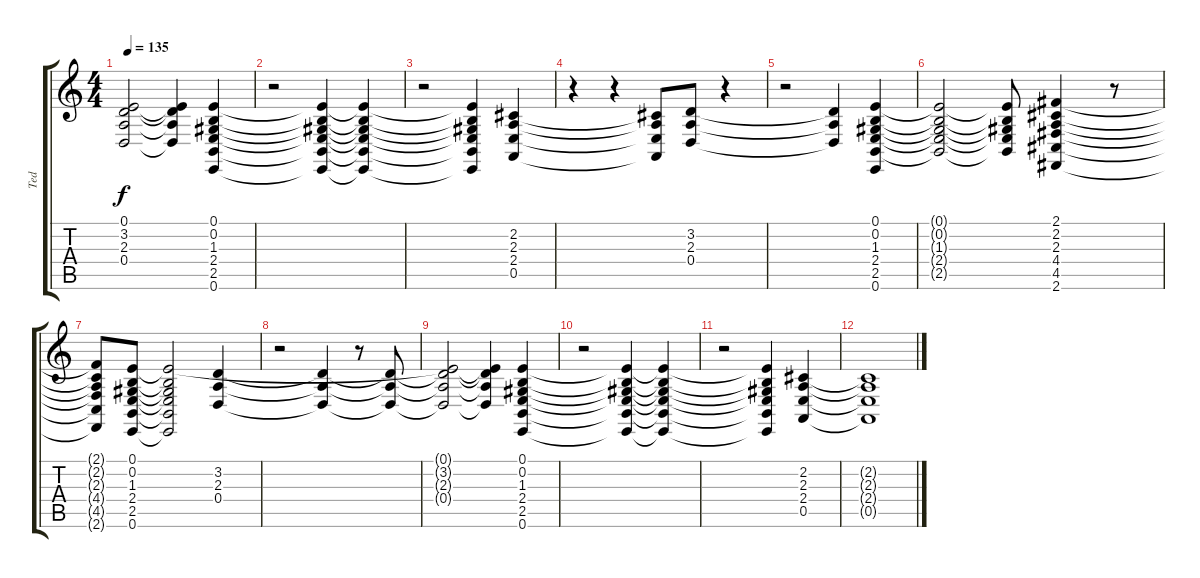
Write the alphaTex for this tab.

\track ("Ted" "Ted") {instrument pad8sweep}
\staff {score tabs}
\tuning (E4 B3 G3 D3 A2 E2) {hide}
\ts (4 4)
\tempo 135
\clef g2
\ks c
(0.1{t} 3.2{t} 2.3{t} 0.4{t}).2{dy f} (0.1{t} 3.2{t} 2.3{t} 0.4{t}).4 (0.1 0.2 1.3 2.4 2.5 0.6).4 |
r.2 (0.1{t} 0.2{t} 1.3{t} 2.4{t} 2.5{t} 0.6{t}).4 (0.1{t} 0.2{t} 1.3{t} 2.4{t} 2.5{t} 0.6{t}).4 |
r.2 (0.1{t} 0.2{t} 1.3{t} 2.4{t} 2.5{t} 0.6{t}).4 (2.2 2.3 2.4 0.5).4 |
r.4 r.4 (2.2{t} 2.3{t} 2.4{t} 0.5{t}).8 (3.2 2.3 0.4).8 r.4 |
r.2 (3.2{t} 2.3{t} 0.4{t}).4 (0.1 0.2 1.3 2.4 2.5 0.6).4 |
(0.1{t} 0.2{t} 1.3{t} 2.4{t} 2.5{t}).2 (0.1{t} 0.2{t} 1.3{t} 2.4{t} 2.5{t}).8 (2.1 2.2 2.3 4.4 4.5 2.6).4 r.8 |
(2.1{t} 2.2{t} 2.3{t} 4.4{t} 4.5{t} 2.6{t}).8 (0.1 0.2 1.3 2.4 2.5 0.6).8 (0.1{t} 0.2{t} 1.3{t} 2.4{t} 2.5{t} 0.6{t}).2 (3.2 2.3 0.4).4 |
r.2 (3.2{t} 2.3{t} 0.4{t}).4 r.8 (3.2{t} 2.3{t} 0.4{t}).8 |
(0.1{t} 3.2{t} 2.3{t} 0.4{t}).2 (0.1{t} 3.2{t} 2.3{t} 0.4{t}).4 (0.1 0.2 1.3 2.4 2.5 0.6).4 |
r.2 (0.1{t} 0.2{t} 1.3{t} 2.4{t} 2.5{t} 0.6{t}).4 (0.1{t} 0.2{t} 1.3{t} 2.4{t} 2.5{t} 0.6{t}).4 |
r.2 (0.1{t} 0.2{t} 1.3{t} 2.4{t} 2.5{t} 0.6{t}).4 (2.2 2.3 2.4 0.5).4 |
(2.2{t} 2.3{t} 2.4{t} 0.5{t}).1
